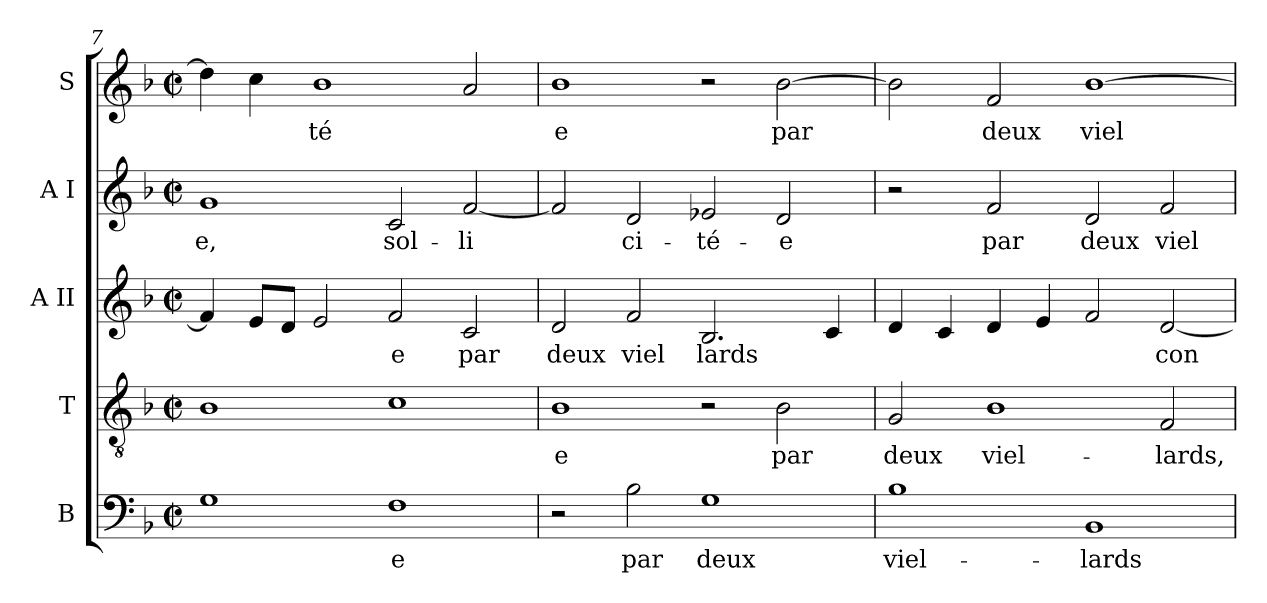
**kern	**text	**kern	**text	**kern	**text	**kern	**text	**kern	**text
*part5	*part5	*part4	*part4	*part3	*part3	*part2	*part2	*part1	*part1
*staff5	*staff5	*staff4	*staff4	*staff3	*staff3	*staff2	*staff2	*staff1	*staff1
*I"B	*	*I"T	*	*I"A II	*	*I"A I	*	*I"S	*
*clefF4	*	*clefGv2	*	*clefG2	*	*clefG2	*	*clefG2	*
*k[b-]	*	*k[b-]	*	*k[b-]	*	*k[b-]	*	*k[b-]	*
*F:	*	*F:	*	*F:	*	*F:	*	*F:	*
*M2/2	*	*M2/2	*	*M2/2	*	*M2/2	*	*M2/2	*
*met(c|)	*	*met(c|)	*	*met(c|)	*	*met(c|)	*	*met(c|)	*
=7	=7	=7	=7	=7	=7	=7	=7	=7	=7
!	!LO:LY:b:cj	!	!LO:LY:b:cj	!	!LO:LY:b:cj	!	!LO:LY:b:cj	!	!LO:LY:b:cj
1G	--	1B-	--	4f/]	.	1g	-e,	4dd\]	.
!	!	!	!	!	!LO:LY:b:cj	!	!	!	!LO:LY:b:cj
.	.	.	.	8e/L	.	.	.	4cc\	.
!	!	!	!	!	!LO:LY:b:cj	!	!	!	!
.	.	.	.	8d/J	.	.	.	.	.
!	!	!	!	!	!LO:LY:b:cj	!	!	!	!LO:LY:b:cj
.	.	.	.	2e/	.	.	.	1b-	té
!	!LO:LY:b:cj	!	!LO:LY:b:cj	!	!LO:LY:b:cj	!	!LO:LY:b:cj	!	!
1F	-e	1c	--	2f/	e	2c/	sol-	.	.
!	!	!	!	!	!LO:LY:b:cj	!	!LO:LY:b:cj	!	!LO:LY:b:cj
.	.	.	.	2c/	par	[<2f/	-li-	2a/	.
=8	=8	=8	=8	=8	=8	=8	=8	=8	=8
!	!	!	!LO:LY:b:cj	!	!LO:LY:b:cj	!	!LO:LY:b:cj	!	!LO:LY:b:cj
2r	.	1B-	-e	2d/	deux	2f/]	--	1b-	e
!	!LO:LY:b:cj	!	!	!	!LO:LY:b:cj	!	!LO:LY:b:cj	!	!
2B-\	par	.	.	2f/	viel	2d/	-ci-	.	.
!	!LO:LY:b:cj	!	!	!	!LO:LY:b:cj	!	!LO:LY:b:cj	!	!
1G	deux	2r	.	2.B-/	lards	2e-X/	-té-	2r	.
!	!	!	!LO:LY:b:cj	!	!	!	!LO:LY:b:cj	!	!LO:LY:b:cj
.	.	2B-\	par	.	.	2d/	-e	[>2b-\	par
!	!	!	!	!	!LO:LY:b:cj	!	!	!	!
.	.	.	.	4c/	.	.	.	.	.
=9	=9	=9	=9	=9	=9	=9	=9	=9	=9
!	!LO:LY:b:cj	!	!LO:LY:b:cj	!	!LO:LY:b:cj	!	!	!	!LO:LY:b:cj
1B-	viel-	2G/	deux	4d/	.	2r	.	2b-\]	.
!	!	!	!	!	!LO:LY:b:cj	!	!	!	!
.	.	.	.	4c/	.	.	.	.	.
!	!	!	!LO:LY:b:cj	!	!LO:LY:b:cj	!	!LO:LY:b:cj	!	!LO:LY:b:cj
.	.	1B-	viel-	4d/	.	2f/	par	2f/	deux
!	!	!	!	!	!LO:LY:b:cj	!	!	!	!
.	.	.	.	4e/	.	.	.	.	.
!	!LO:LY:b:cj	!	!	!	!LO:LY:b:cj	!	!LO:LY:b:cj	!	!LO:LY:b:cj
1BB-	-lards	.	.	2f/	.	2d/	deux	[<1b-	viel
!	!	!	!LO:LY:b:cj	!	!LO:LY:b:cj	!	!LO:LY:b:cj	!	!
.	.	2F/	-lards,	[<2d/	con	2f/	viel-	.	.
=	=	=	=	=	=	=	=	=	=
*-	*-	*-	*-	*-	*-	*-	*-	*-	*-
